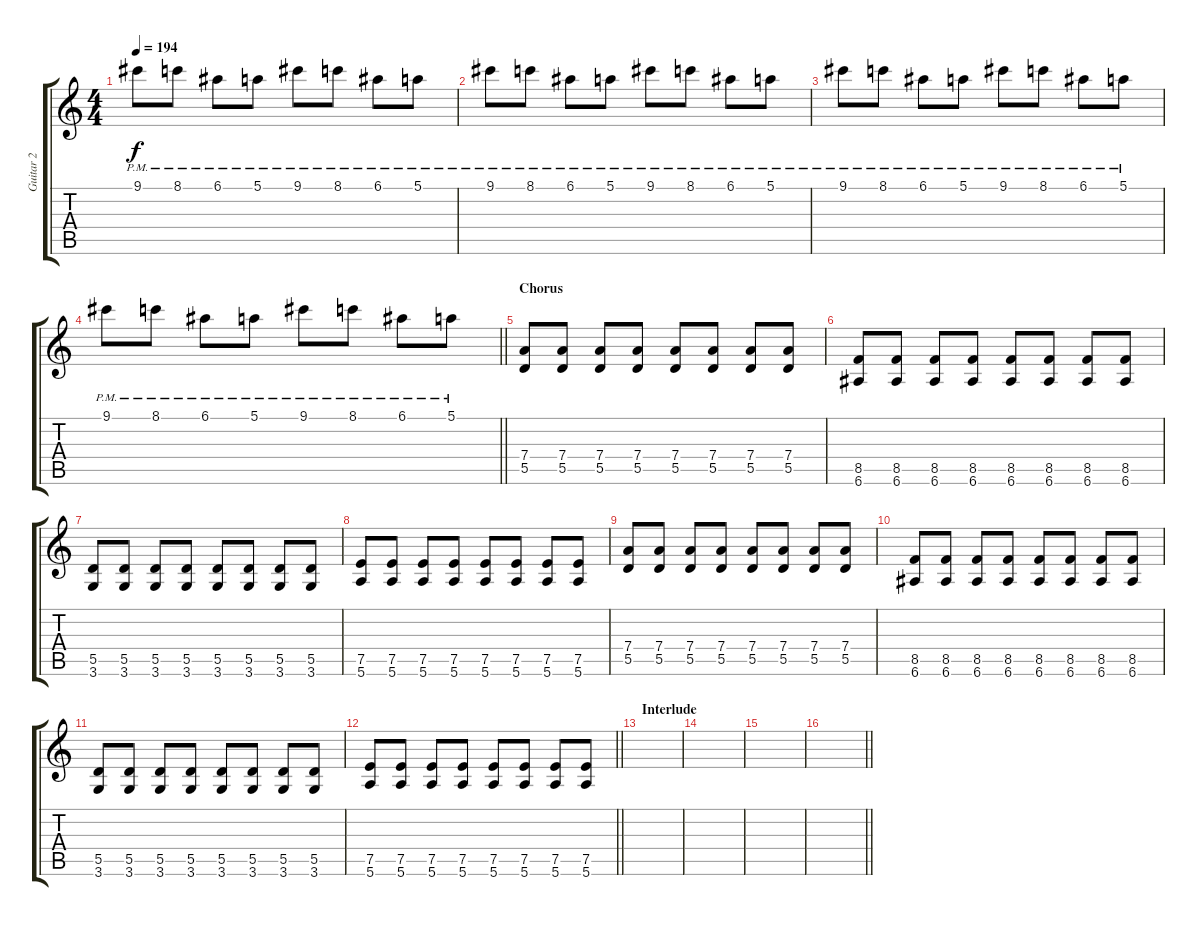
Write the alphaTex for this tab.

\track ("Guitar 2" "Guitar 2") {instrument overdrivenguitar}
\staff {score tabs}
\tuning (E4 B3 G3 D3 A2 E2) {hide}
\ts (4 4)
\tempo 194
\clef g2
\ks c
9.1{pm}.8{dy f} 8.1{pm}.8 6.1{pm}.8 5.1{pm}.8 9.1{pm}.8 8.1{pm}.8 6.1{pm}.8 5.1{pm}.8 |
9.1{pm}.8 8.1{pm}.8 6.1{pm}.8 5.1{pm}.8 9.1{pm}.8 8.1{pm}.8 6.1{pm}.8 5.1{pm}.8 |
9.1{pm}.8 8.1{pm}.8 6.1{pm}.8 5.1{pm}.8 9.1{pm}.8 8.1{pm}.8 6.1{pm}.8 5.1{pm}.8 |
\barLineRight lightlight
9.1{pm}.8 8.1{pm}.8 6.1{pm}.8 5.1{pm}.8 9.1{pm}.8 8.1{pm}.8 6.1{pm}.8 5.1{pm}.8 |
\section ("" "Chorus")
(7.4 5.5).8{volume 13} (7.4 5.5).8 (7.4 5.5).8 (7.4 5.5).8 (7.4 5.5).8 (7.4 5.5).8 (7.4 5.5).8 (7.4 5.5).8 |
(8.5 6.6).8 (8.5 6.6).8 (8.5 6.6).8 (8.5 6.6).8 (8.5 6.6).8 (8.5 6.6).8 (8.5 6.6).8 (8.5 6.6).8 |
(5.5 3.6).8 (5.5 3.6).8 (5.5 3.6).8 (5.5 3.6).8 (5.5 3.6).8 (5.5 3.6).8 (5.5 3.6).8 (5.5 3.6).8 |
(7.5 5.6).8 (7.5 5.6).8 (7.5 5.6).8 (7.5 5.6).8 (7.5 5.6).8 (7.5 5.6).8 (7.5 5.6).8 (7.5 5.6).8 |
(7.4 5.5).8 (7.4 5.5).8 (7.4 5.5).8 (7.4 5.5).8 (7.4 5.5).8 (7.4 5.5).8 (7.4 5.5).8 (7.4 5.5).8 |
(8.5 6.6).8 (8.5 6.6).8 (8.5 6.6).8 (8.5 6.6).8 (8.5 6.6).8 (8.5 6.6).8 (8.5 6.6).8 (8.5 6.6).8 |
(5.5 3.6).8 (5.5 3.6).8 (5.5 3.6).8 (5.5 3.6).8 (5.5 3.6).8 (5.5 3.6).8 (5.5 3.6).8 (5.5 3.6).8 |
\barLineRight lightlight
(7.5 5.6).8 (7.5 5.6).8 (7.5 5.6).8 (7.5 5.6).8 (7.5 5.6).8 (7.5 5.6).8 (7.5 5.6).8 (7.5 5.6).8 |
\section ("" "Interlude")
|
|
|
\barLineRight lightlight
